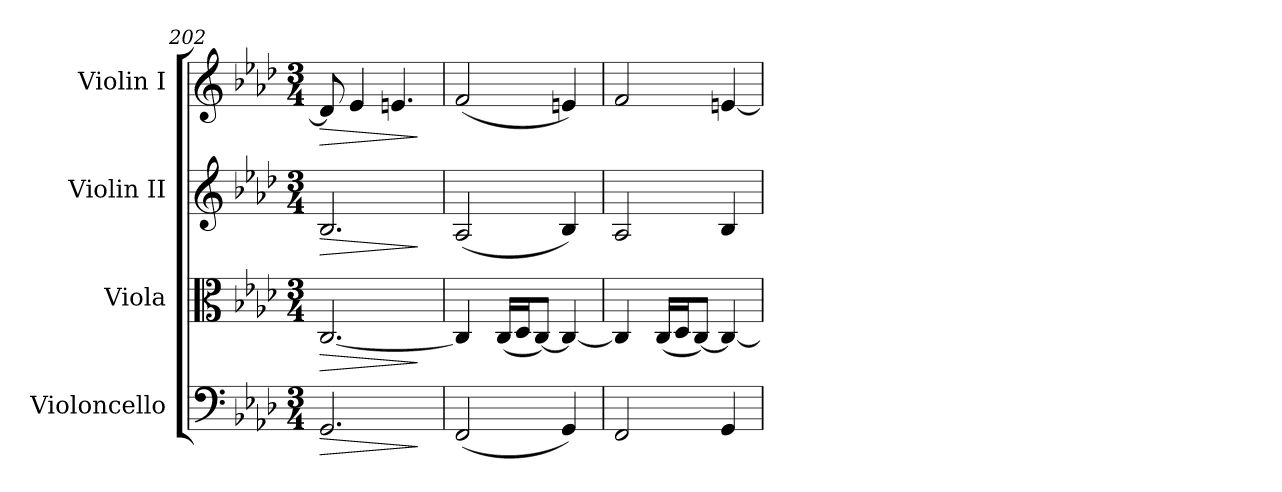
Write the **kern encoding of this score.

**kern	**dynam	**kern	**dynam	**kern	**dynam	**kern	**dynam
*part4	*part4	*part3	*part3	*part2	*part2	*part1	*part1
*staff4	*staff4	*staff3	*staff3	*staff2	*staff2	*staff1	*staff1
*I"Violoncello	*	*I"Viola	*	*I"Violin II	*	*I"Violin I	*
*I'Vc	*	*I'Vla	*	*I'Vln	*	*I'Vln	*
*clefF4	*	*clefC3	*	*clefG2	*	*clefG2	*
*k[b-e-a-d-]	*	*k[b-e-a-d-]	*	*k[b-e-a-d-]	*	*k[b-e-a-d-]	*
*M3/4	*	*M3/4	*	*M3/4	*	*M3/4	*
=202	=202	=202	=202	=202	=202	=202	=202
!	!LO:HP:b	!	!LO:HP:b	!	!LO:HP:b	!	!LO:HP:b
2.GG/	>	[2.C/	>	2.B-/	>	8d/]	>
.	.	.	.	.	.	4e-/	.
.	.	.	.	.	.	4.en/	.
.	]	.	]	.	]	.	]
=203	=203	=203	=203	=203	=203	=203	=203
(2FF/	.	4C/]	.	(2A-/	.	(2f/	.
.	.	(16C/LL	.	.	.	.	.
.	.	16D-/J	.	.	.	.	.
.	.	[8C/J)	.	.	.	.	.
4GG/)	.	4C/_	.	4B-/)	.	4en/)	.
=204	=204	=204	=204	=204	=204	=204	=204
2FF/	.	4C/]	.	2A-/	.	2f/	.
.	.	(16C/LL	.	.	.	.	.
.	.	16D-/J	.	.	.	.	.
.	.	[8C/J)	.	.	.	.	.
4GG/	.	4C/_	.	4B-/	.	[4en/	.
=	=	=	=	=	=	=	=
*-	*-	*-	*-	*-	*-	*-	*-
